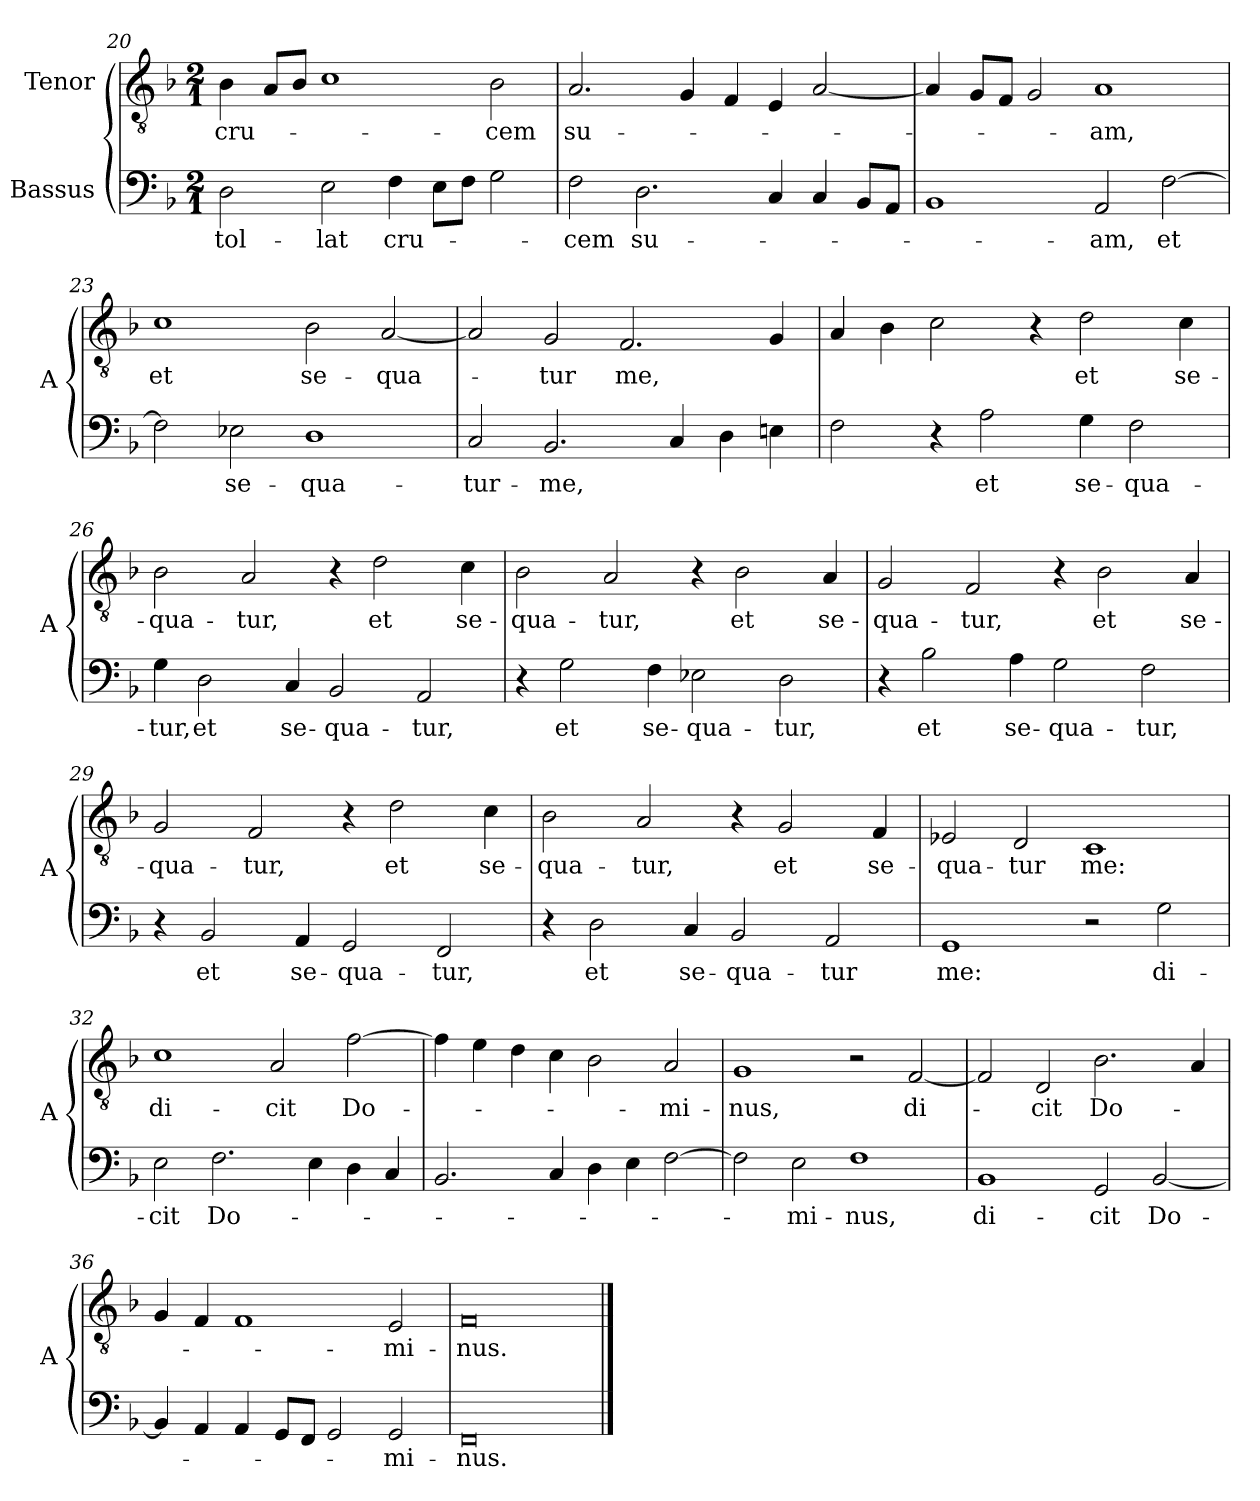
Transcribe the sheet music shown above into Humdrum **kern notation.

**kern	**text	**kern	**text
*part2	*part2	*part1	*part1
*staff2	*staff2	*staff1	*staff1
*I"Bassus	*	*I"Tenor	*
*I'A	*	*	*
*clefF4	*	*clefGv2	*
*k[b-]	*	*k[b-]	*
*F:	*	*F:	*
*M2/1	*	*M2/1	*
=20	=20	=20	=20
2D	tol-	4B-	cru-
.	.	8AL	.
.	.	8B-J	.
2E	-lat	1c	.
4F	cru-	.	.
8EL	.	.	.
8FJ	.	.	.
2G	.	2B-	-cem
=21	=21	=21	=21
2F	-cem	2.A	su-
2.D	su-	.	.
.	.	4G	.
.	.	4F	.
4C	.	4E	.
4C	.	[2A	.
8BB-L	.	.	.
8AAJ	.	.	.
=22	=22	=22	=22
1BB-	.	4A]	.
.	.	8GL	.
.	.	8FJ	.
.	.	2G	.
2AA	-am,	1A	-am,
[2F	et	.	.
=23	=23	=23	=23
2F]	.	1c	et
2E-X	se-	.	.
1D	-qua-	2B-	se-
.	.	[2A	-qua-
=24	=24	=24	=24
2C	-tur-	2A]	.
2.BB-	-me,	2G	-tur
.	.	2.F	me,
4C	.	.	.
4D	.	.	.
4En	.	4G	.
=25	=25	=25	=25
2F	.	4A	.
.	.	4B-	.
4r	.	2c	.
2A	et	.	.
.	.	4r	.
4G	se-	2d	et
2F	-qua-	.	.
.	.	4c	se-
=26	=26	=26	=26
4G	-tur,	2B-	-qua-
2D	et	.	.
.	.	2A	-tur,
4C	se-	.	.
2BB-	-qua-	4r	.
.	.	2d	et
2AA	-tur,	.	.
.	.	4c	se-
=27	=27	=27	=27
4r	.	2B-	-qua-
2G	et	.	.
.	.	2A	-tur,
4F	se-	.	.
2E-X	-qua-	4r	.
.	.	2B-	et
2D	-tur,	.	.
.	.	4A	se-
=28	=28	=28	=28
4r	.	2G	-qua-
2B-	et	.	.
.	.	2F	-tur,
4A	se-	.	.
2G	-qua-	4r	.
.	.	2B-	et
2F	-tur,	.	.
.	.	4A	se-
=29	=29	=29	=29
4r	.	2G	-qua-
2BB-	et	.	.
.	.	2F	-tur,
4AA	se-	.	.
2GG	-qua-	4r	.
.	.	2d	et
2FF	-tur,	.	.
.	.	4c	se-
=30	=30	=30	=30
4r	.	2B-	-qua-
2D	et	.	.
.	.	2A	-tur,
4C	se-	.	.
2BB-	-qua-	4r	.
.	.	2G	et
2AA	-tur	.	.
.	.	4F	se-
=31	=31	=31	=31
1GG	me:	2E-X	-qua-
.	.	2D	-tur
2r	.	1C	me:
2G	di-	.	.
=32	=32	=32	=32
2E	-cit	1c	di-
2.F	Do-	.	.
.	.	2A	-cit
4E	.	.	.
4D	.	[2f	Do-
4C	.	.	.
=33	=33	=33	=33
2.BB-	.	4f]	.
.	.	4e	.
.	.	4d	.
4C	.	4c	.
4D	.	2B-	.
4E	.	.	.
[2F	.	2A	-mi-
=34	=34	=34	=34
2F]	.	1G	-nus,
2E	-mi-	.	.
1F	-nus,	2r	.
.	.	[2F	di-
=35	=35	=35	=35
1BB-	di-	2F]	.
.	.	2D	-cit
2GG	-cit	2.B-	Do-
[2BB-	Do-	.	.
.	.	4A	.
=36	=36	=36	=36
4BB-]	.	4G	.
4AA	.	4F	.
4AA	.	1F	.
8GGL	.	.	.
8FFJ	.	.	.
2GG	.	.	.
2GG	-mi-	2E	-mi-
=37	=37	=37	=37
0FF	-nus.	0F	-nus.
==	==	==	==
*-	*-	*-	*-
